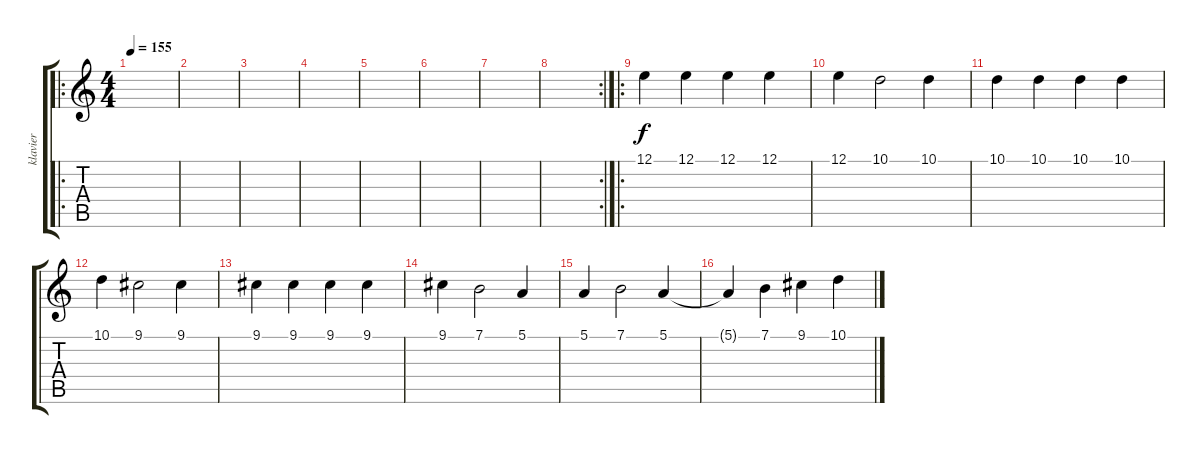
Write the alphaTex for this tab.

\track ("klavier" "klavier") {instrument acousticgrandpiano}
\staff {score tabs}
\tuning (E4 B3 G3 D3 A2 E2) {hide}
\ro
\ts (4 4)
\tempo 155
\clef g2
\ks c
|
|
|
|
|
|
|
\rc 2
|
\ro
12.1.4 12.1.4 12.1.4 12.1.4 |
12.1.4 10.1.2 10.1.4 |
10.1.4 10.1.4 10.1.4 10.1.4 |
10.1.4 9.1.2 9.1.4 |
9.1.4 9.1.4 9.1.4 9.1.4 |
9.1.4 7.1.2 5.1.4 |
5.1.4 7.1.2 5.1.4 |
5.1{t}.4 7.1.4 9.1.4 10.1.4
